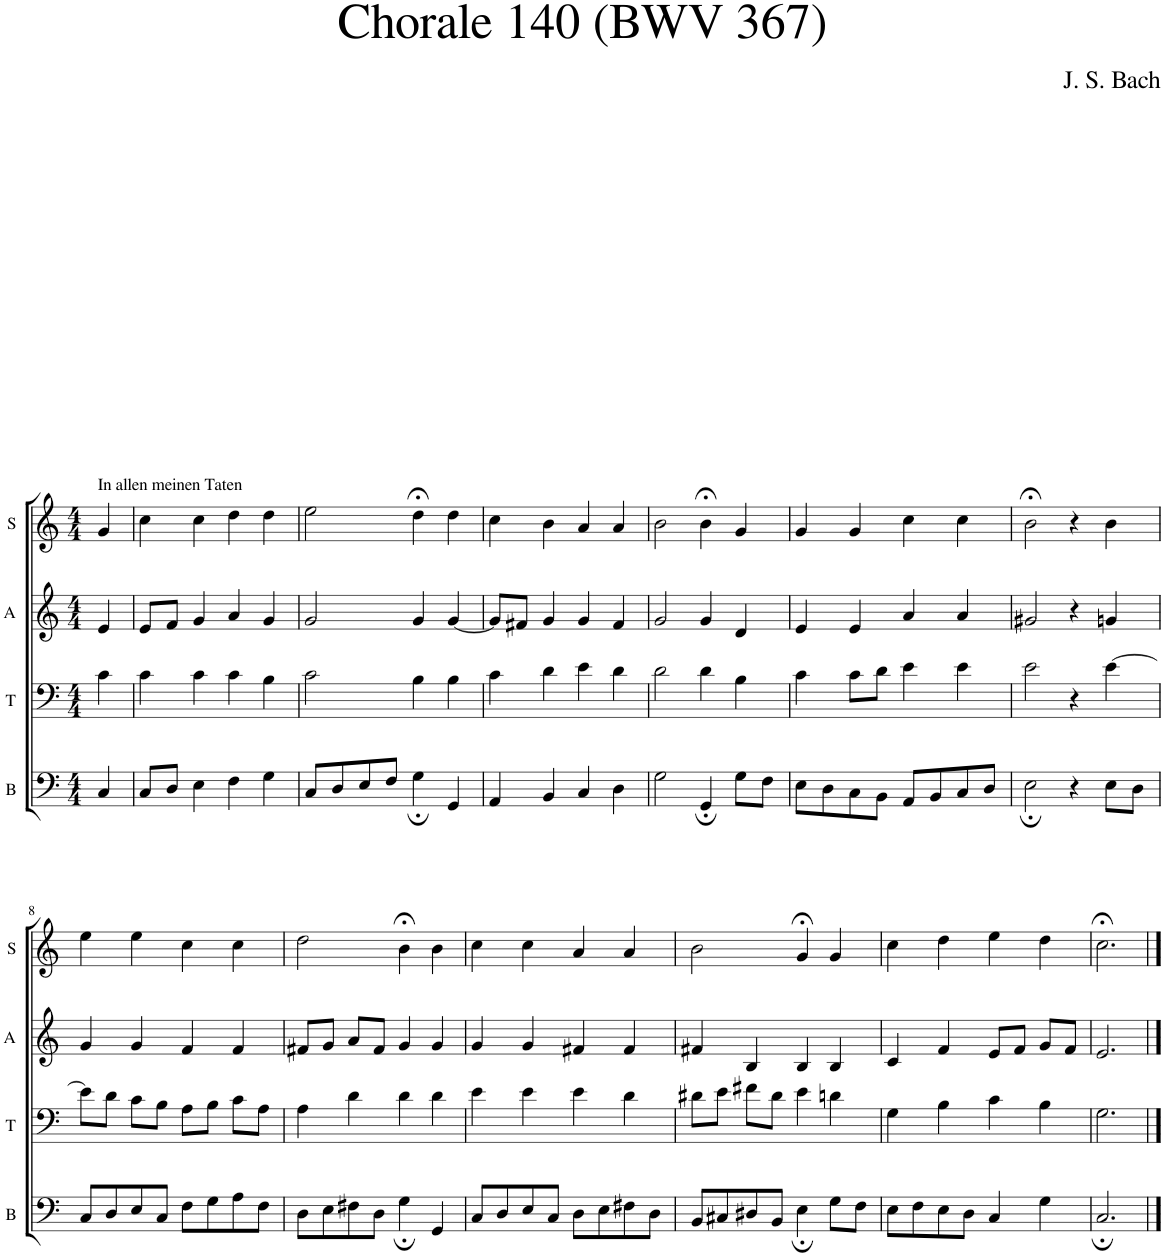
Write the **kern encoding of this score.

**kern	**kern	**kern	**kern
*part4	*part3	*part2	*part1
*staff4	*staff3	*staff2	*staff1
*I"B	*I"T	*I"A	*I"S
*I'B	*I'T	*I'A	*I'S
*clefF4	*clefF4	*clefG2	*clefG2
*k[]	*k[]	*k[]	*k[]
*M4/4	*M4/4	*M4/4	*M4/4
=1	=1	=1	=1
!	!	!	!LO:TX:a:t=In allen meinen Taten
4C/	4c\	4e/	4g/
=2	=2	=2	=2
8C/L	4c\	8e/L	4cc\
8D/J	.	8f/J	.
4E\	4c\	4g/	4cc\
4F\	4c\	4a/	4dd\
4G\	4B\	4g/	4dd\
=3	=3	=3	=3
8C/L	2c\	2g/	2ee\
8D/	.	.	.
8E/	.	.	.
8F/J	.	.	.
4G;\	4B\	4g/	4dd;<\
4GG/	4B\	[4g/	4dd\
=4	=4	=4	=4
4AA/	4c\	8g/L]	4cc\
.	.	8f#X/J	.
4BB/	4d\	4g/	4b\
4C/	4e\	4g/	4a/
4D\	4d\	4f#/	4a/
=5	=5	=5	=5
2G\	2d\	2g/	2b\
4GG;/	4d\	4g/	4b;<\
8G\L	4B\	4d/	4g/
8F\J	.	.	.
=6	=6	=6	=6
8E\L	4c\	4e/	4g/
8D\	.	.	.
8C\	8c\L	4e/	4g/
8BB\J	8d\J	.	.
8AA/L	4e\	4a/	4cc\
8BB/	.	.	.
8C/	4e\	4a/	4cc\
8D/J	.	.	.
=7	=7	=7	=7
2E;\	2e\	2g#X/	2b;<\
4r	4r	4r	4r
8E\L	[4e\	4gn/	4b\
8D\J	.	.	.
!!LO:LB:g=z
=8	=8	=8	=8
8C/L	8e\L]	4g/	4ee\
8D/	8d\J	.	.
8E/	8c\L	4g/	4ee\
8C/J	8B\J	.	.
8F\L	8A\L	4f/	4cc\
8G\	8B\J	.	.
8A\	8c\L	4f/	4cc\
8F\J	8A\J	.	.
=9	=9	=9	=9
8D\L	4A\	8f#X/L	2dd\
8E\	.	8g/J	.
8F#X\	4d\	8a/L	.
8D\J	.	8f#/J	.
4G;\	4d\	4g/	4b;<\
4GG/	4d\	4g/	4b\
=10	=10	=10	=10
8C/L	4e\	4g/	4cc\
8D/	.	.	.
8E/	4e\	4g/	4cc\
8C/J	.	.	.
8D\L	4e\	4f#X/	4a/
8E\	.	.	.
8F#X\	4d\	4f#/	4a/
8D\J	.	.	.
=11	=11	=11	=11
8BB/L	8d#X\L	4f#X/	2b\
8C#X/	8e\J	.	.
8D#X/	8f#X\L	4B/	.
8BB/J	8d#\J	.	.
4E;\	4e\	4B/	4g;</
8G\L	4dn\	4B/	4g/
8F\J	.	.	.
=12	=12	=12	=12
8E\L	4G\	4c/	4cc\
8F\	.	.	.
8E\	4B\	4f/	4dd\
8D\J	.	.	.
4C/	4c\	8e/L	4ee\
.	.	8f/J	.
4G\	4B\	8g/L	4dd\
.	.	8f/J	.
=13	=13	=13	=13
2.C;/	2.G\	2.e/	2.cc;<\
==	==	==	==
*-	*-	*-	*-
